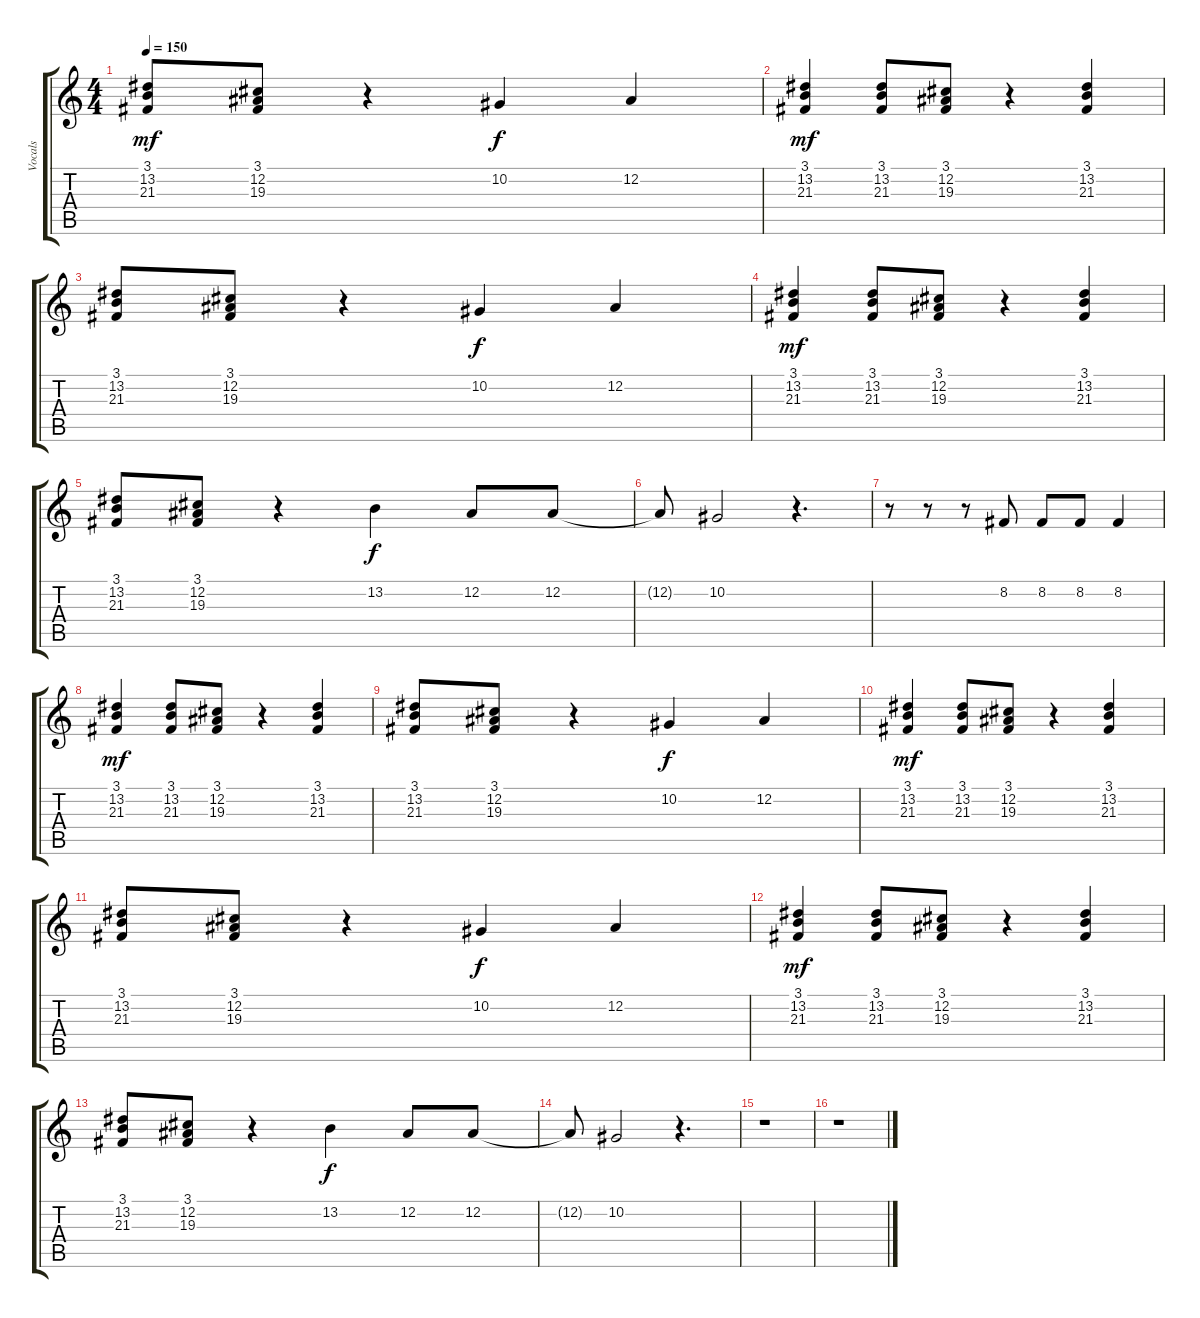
\track ("Vocals" "Vocals") {instrument lead2sawtooth}
\staff {score tabs}
\tuning (Eb4 Bb3 Gb3 Db3 Ab2 Eb2) {hide}
\ts (4 4)
\tempo 150
\clef g2
\ks c
(3.1 13.2 21.3).8{dy mf} (3.1 12.2 19.3).8 r.4 10.2.4{dy f} 12.2.4 |
(3.1 13.2 21.3).4{dy mf} (3.1 13.2 21.3).8 (3.1 12.2 19.3).8 r.4 (3.1 13.2 21.3).4 |
(3.1 13.2 21.3).8 (3.1 12.2 19.3).8 r.4 10.2.4{dy f} 12.2.4 |
(3.1 13.2 21.3).4{dy mf} (3.1 13.2 21.3).8 (3.1 12.2 19.3).8 r.4 (3.1 13.2 21.3).4 |
(3.1 13.2 21.3).8 (3.1 12.2 19.3).8 r.4 13.2.4{dy f} 12.2.8 12.2.8 |
12.2{t}.8 10.2.2 r.4{d} |
r.8 r.8 r.8 8.2.8 8.2.8 8.2.8 8.2.4 |
(3.1 13.2 21.3).4{dy mf} (3.1 13.2 21.3).8 (3.1 12.2 19.3).8 r.4 (3.1 13.2 21.3).4 |
(3.1 13.2 21.3).8 (3.1 12.2 19.3).8 r.4 10.2.4{dy f} 12.2.4 |
(3.1 13.2 21.3).4{dy mf} (3.1 13.2 21.3).8 (3.1 12.2 19.3).8 r.4 (3.1 13.2 21.3).4 |
(3.1 13.2 21.3).8 (3.1 12.2 19.3).8 r.4 10.2.4{dy f} 12.2.4 |
(3.1 13.2 21.3).4{dy mf} (3.1 13.2 21.3).8 (3.1 12.2 19.3).8 r.4 (3.1 13.2 21.3).4 |
(3.1 13.2 21.3).8 (3.1 12.2 19.3).8 r.4 13.2.4{dy f} 12.2.8 12.2.8 |
12.2{t}.8 10.2.2 r.4{d} |
r.1 |
r.1
